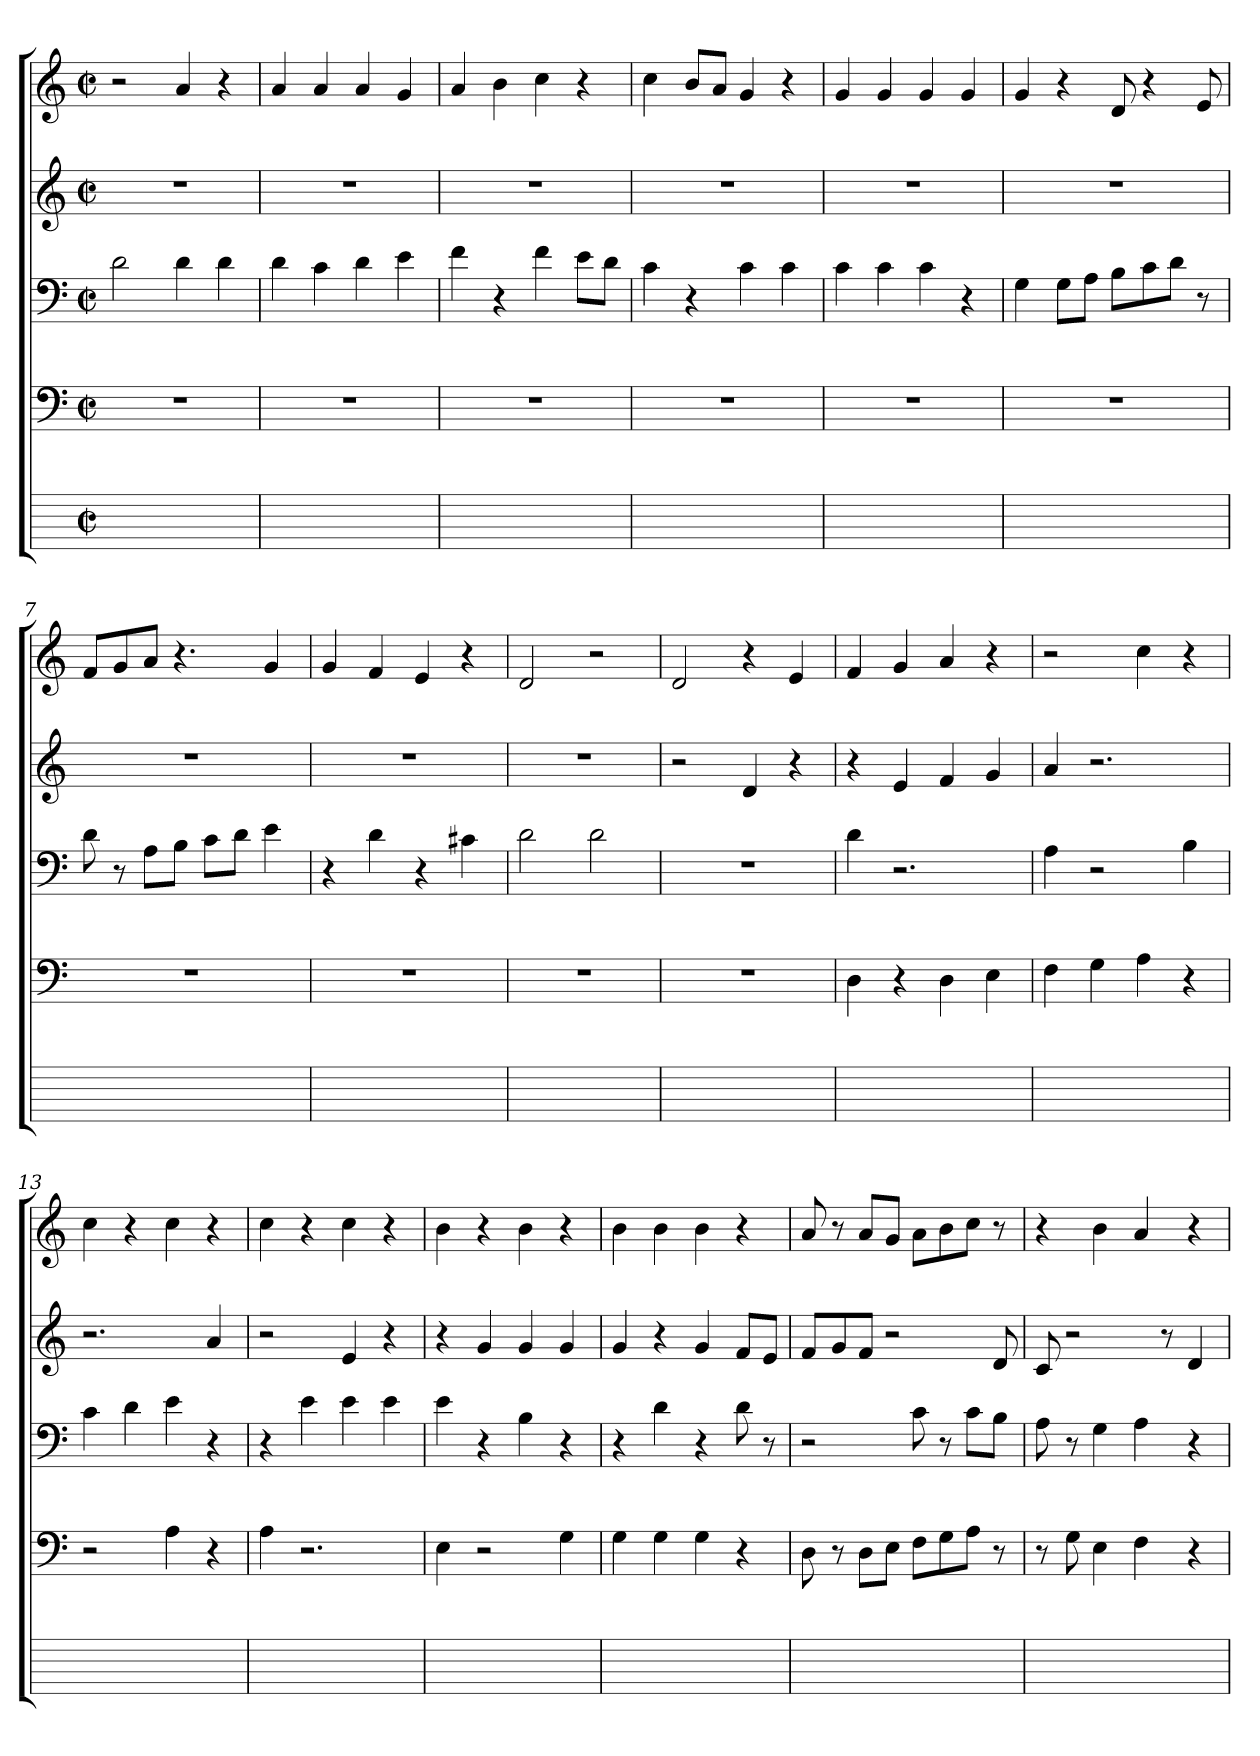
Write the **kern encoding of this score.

**kern	**kern	**kern	**kern	**kern
*part5	*part4	*part3	*part2	*part1
*staff5	*staff4	*staff3	*staff2	*staff1
*stria6	*	*	*	*
*	*clefF4	*clefF4	*clefG2	*clefG2
*	*k[]	*k[]	*k[]	*k[]
*	*C:	*C:	*C:	*C:
*M2/2	*M2/2	*M2/2	*M2/2	*M2/2
*met(c|)	*met(c|)	*met(c|)	*met(c|)	*met(c|)
=1	=1	=1	=1	=1
1ryy	1r	2d	1r	2r
.	.	4d	.	4a
.	.	4d	.	4r
=2	=2	=2	=2	=2
1ryy	1r	4d	1r	4a
.	.	4c	.	4a
.	.	4d	.	4a
.	.	4e	.	4g
=3	=3	=3	=3	=3
1ryy	1r	4f	1r	4a
.	.	4r	.	4b
.	.	4fi	.	4cc
.	.	8eL	.	4r
.	.	8dJ	.	.
=4	=4	=4	=4	=4
1ryy	1r	4c	1r	4cci
.	.	4r	.	8bL
.	.	.	.	8aJ
.	.	4c	.	4g
.	.	4c	.	4r
=5	=5	=5	=5	=5
1ryy	1r	4c	1r	4g
.	.	4c	.	4g
.	.	4c	.	4g
.	.	4r	.	4g
=6	=6	=6	=6	=6
1ryy	1r	4G	1r	4g
.	.	8GjL	.	4r
.	.	8AJ	.	.
.	.	8BL	.	8d
.	.	8c	.	4r
.	.	8dJ	.	.
.	.	8r	.	8e
=7	=7	=7	=7	=7
1ryy	1r	8di	1r	8fL
.	.	8r	.	8g
.	.	8AL	.	8aJ
.	.	8BJ	.	4.r
.	.	8cL	.	.
.	.	8dJ	.	.
.	.	4e	.	4g
=8	=8	=8	=8	=8
1ryy	1r	4r	1r	4gi
.	.	4d	.	4f
.	.	4r	.	4e
.	.	4c#X	.	4r
=9	=9	=9	=9	=9
1ryy	1r	2d	1r	2d
.	.	2di	.	2r
=10	=10	=10	=10	=10
1ryy	1r	1r	2r	2d
.	.	.	4d	4r
.	.	.	4r	4e
=11	=11	=11	=11	=11
1ryy	4D	4di	4r	4f
.	4r	2.r	4e	4g
.	4Di	.	4f	4a
.	4E	.	4g	4r
=12	=12	=12	=12	=12
1ryy	4F	4A	4a	2r
.	4G	2r	2.r	.
.	4A	.	.	4cc
.	4r	4B	.	4r
=13	=13	=13	=13	=13
1ryy	2r	4c	2.r	4cc
.	.	4d	.	4r
.	4A	4e	.	4cc
.	4r	4r	4a	4r
=14	=14	=14	=14	=14
1ryy	4A	4r	2r	4cc
.	2.r	4e	.	4r
.	.	4e	4e	4cci
.	.	4e	4r	4r
=15	=15	=15	=15	=15
1ryy	4E	4e	4r	4b
.	2r	4r	4g	4r
.	.	4B	4g	4b
.	4G	4r	4g	4r
=16	=16	=16	=16	=16
1ryy	4G	4r	4g	4b
.	4G	4d	4r	4b
.	4G	4r	4gi	4b
.	4r	8d	8fZL	4r
.	.	8r	8eJ	.
=17	=17	=17	=17	=17
1ryy	8D	2r	8fL	8a
.	8r	.	8g	8r
.	8DiL	.	8fJ	8aiL
.	8EJ	.	2r	8gJ
.	8FL	8c	.	8aL
.	8G	8r	.	8b
.	8AJ	8ciL	.	8ccJ
.	8r	8BJ	8d	8r
=18	=18	=18	=18	=18
1ryy	8r	8A	8c	4r
.	8G	8r	2r	.
.	4E	4G	.	4b
.	4F	4A	.	4a
.	.	.	8r	.
.	4r	4r	4d	4r
=	=	=	=	=
*-	*-	*-	*-	*-
